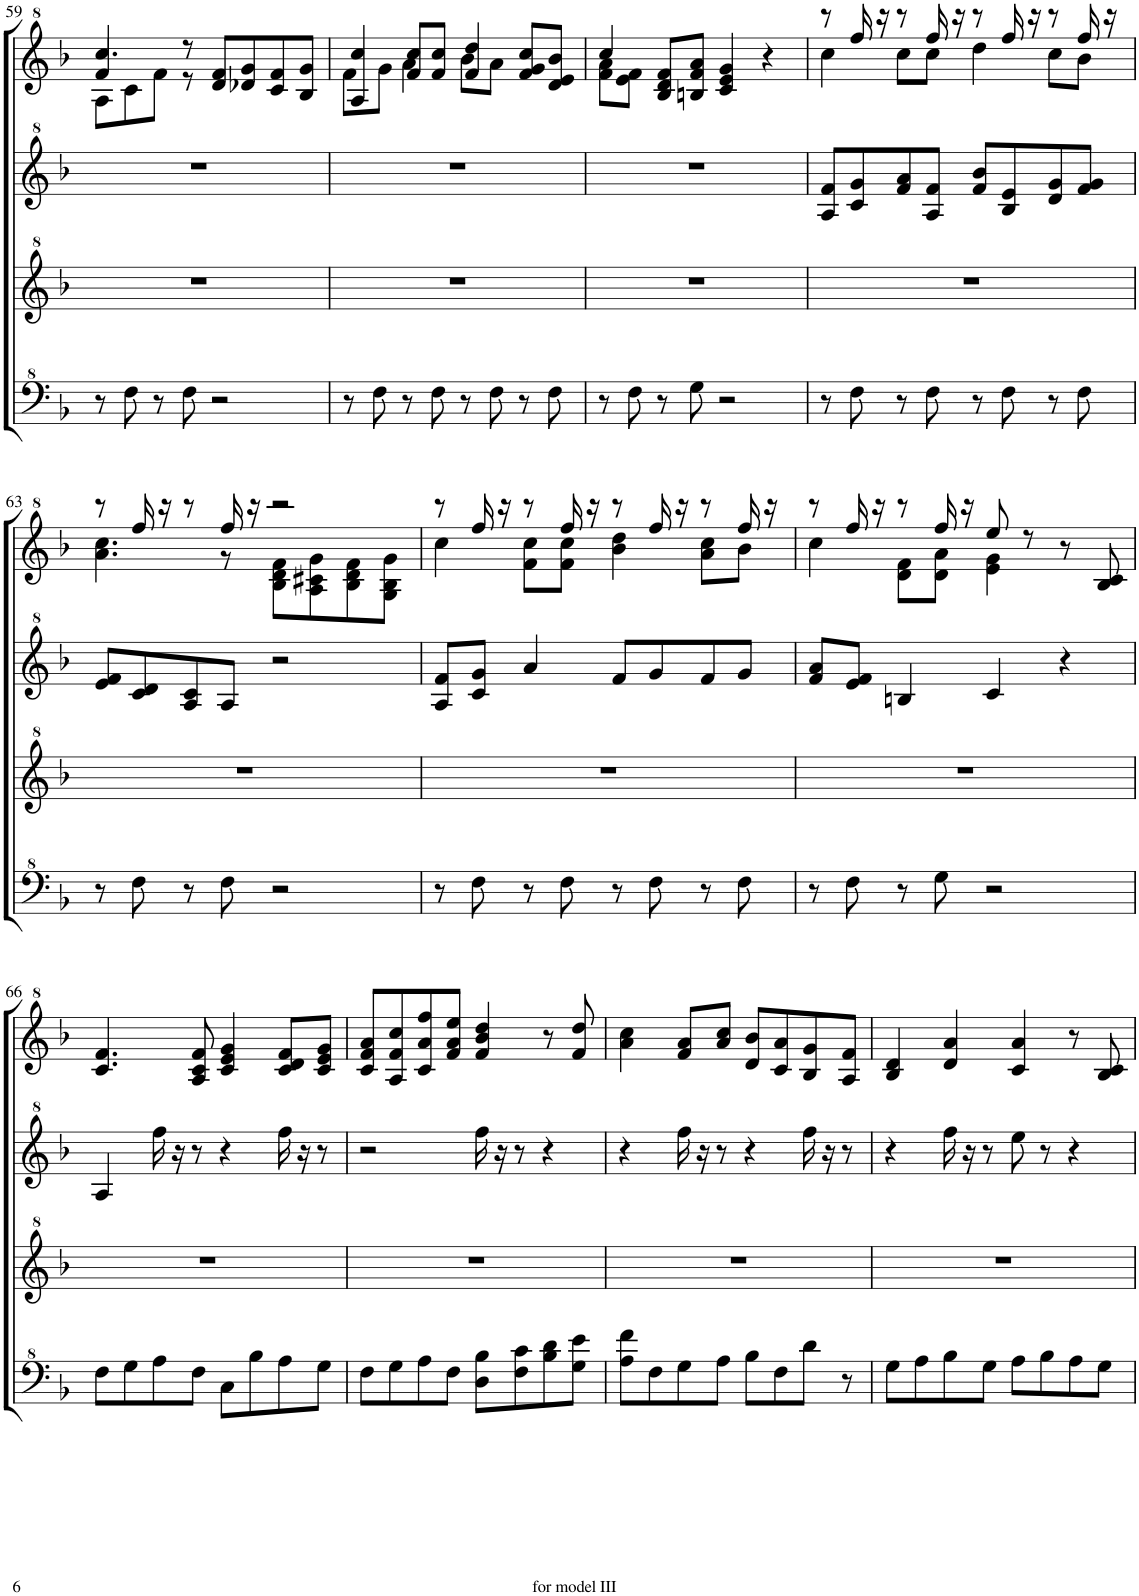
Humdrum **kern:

**kern	**kern	**kern	**kern
*part1	*part1	*part1	*part1
*staff4	*staff3	*staff2	*staff1
*I"Model III	*	*	*
!!LO:PB:g=z
*clefF^4	*clefG^2	*clefG^2	*clefG^2
*k[b-]	*k[b-]	*k[b-]	*k[b-]
*M4/4	*M4/4	*M4/4	*M4/4
=59	=59	=59	=59
*	*	*	*^
*	*	*	*	*^
8r	1r	1r	4.ccc/	8a\L	4ff/
8f\	.	.	.	8cc\	.
8r	.	.	.	8ff\J	2.ryy
8f\	.	.	8r	8r	.
2r	.	.	8dd/ 8ff/L	2ryy	.
.	.	.	8dd-X/ 8gg/	.	.
.	.	.	8cc/ 8ff/	.	.
.	.	.	8b-/ 8gg/J	.	.
*	*	*	*	*v	*v
=60	=60	=60	=60	=60
8r	1r	1r	4a/ 4ccc/	8ff\L
8f\	.	.	.	8gg\J
8r	.	.	8ff/ 8ccc/L	4aa\
8f\	.	.	8ff/ 8ccc/J	.
8r	.	.	4ff/ 4ddd/	8bb-\L
8f\	.	.	.	8aa\J
8r	.	.	8ff/ 8gg/ 8ccc/L	4ryy
8f\	.	.	8dd/ 8ee/ 8bb-/J	.
=61	=61	=61	=61	=61
8r	1r	1r	4ccc/	8ff\ 8aa\L
8f\	.	.	.	8ee\ 8ff\J
8r	.	.	8b-/ 8dd/ 8ff/L	2.ryy
8g\	.	.	8bn/ 8ff/ 8aa/J	.
2r	.	.	4cc/ 4ee/ 4gg/	.
.	.	.	4r	.
=62	=62	=62	=62	=62
8r	1r	8a/ 8ff/L	8r	4ccc\
8f\	.	8cc/ 8gg/	16fff/	.
.	.	.	16r	.
8r	.	8ff/ 8aa/	8r	8ccc\L
8f\	.	8a/ 8ff/J	16fff/	8ccc\J
.	.	.	16r	.
8r	.	8ff/ 8bb-/L	8r	4ddd\
8f\	.	8b-/ 8ee/	16fff/	.
.	.	.	16r	.
8r	.	8dd/ 8gg/	8r	8ccc\L
8f\	.	8ff/ 8gg/J	16fff/	8bb-\J
.	.	.	16r	.
!!LO:LB:g=z	!!
=63	=63	=63	=63	=63
8r	1r	8ee/ 8ff/L	8r	4.aa\ 4.ccc\
8f\	.	8cc/ 8dd/	16fff/	.
.	.	.	16r	.
8r	.	8a/ 8cc/	8r	.
8f\	.	8a/J	16fff/	8r
.	.	.	16r	.
2r	.	2r	2r	8b-\ 8dd\ 8ff\L
.	.	.	.	8a\ 8cc#X\ 8gg\
.	.	.	.	8b-\ 8dd\ 8ff\
.	.	.	.	8g\ 8b-\ 8gg\J
=64	=64	=64	=64	=64
8r	1r	8a/ 8ff/L	8r	4ccc\
8f\	.	8cc/ 8gg/J	16fff/	.
.	.	.	16r	.
8r	.	4aa/	8r	8ff\ 8ccc\L
8f\	.	.	16fff/	8ff\ 8ccc\J
.	.	.	16r	.
8r	.	8ff/L	8r	4bb-\ 4ddd\
8f\	.	8gg/	16fff/	.
.	.	.	16r	.
8r	.	8ff/	8r	8aa\ 8ccc\L
8f\	.	8gg/J	16fff/	8bb-\J
.	.	.	16r	.
=65	=65	=65	=65	=65
8r	1r	8ff/ 8aa/L	8r	4ccc\
8f\	.	8ee/ 8ff/J	16fff/	.
.	.	.	16r	.
8r	.	4bn/	8r	8dd\ 8ff\L
8g\	.	.	16fff/	8dd\ 8aa\J
.	.	.	16r	.
2r	.	4cc/	8eee/	4ee\ 4gg\
.	.	.	8r	.
.	.	4r	8r	4ryy
.	.	.	8b-/ 8cc/	.
*	*	*	*v	*v
!!LO:LB:g=z
=66	=66	=66	=66
8f\L	1r	4a/	4.cc/ 4.ff/
8g\	.	.	.
8a\	.	16fff\	.
.	.	16r	.
8f\J	.	8r	8a/ 8cc/ 8ff/
8c\L	.	4r	4cc/ 4ee/ 4gg/
8b-\	.	.	.
8a\	.	16fff\	8cc/ 8dd/ 8ff/L
.	.	16r	.
8g\J	.	8r	8cc/ 8ee/ 8gg/J
=67	=67	=67	=67
8f\L	1r	2r	8cc/ 8ff/ 8aa/L
8g\	.	.	8a/ 8ff/ 8ccc/
8a\	.	.	8cc/ 8aa/ 8fff/
8f\J	.	.	8ff/ 8aa/ 8eee/J
8d\ 8b-\L	.	16fff\	4ff/ 4bb-/ 4ddd/
.	.	16r	.
8f\ 8cc\	.	8r	.
8b-\ 8dd\	.	4r	8r
8g\ 8ee\J	.	.	8ff/ 8ddd/
=68	=68	=68	=68
8a\ 8ff\L	1r	4r	4aa\ 4ccc\
8f\	.	.	.
8g\	.	16fff\	8ff/ 8aa/L
.	.	16r	.
8a\J	.	8r	8aa/ 8ccc/J
8b-\L	.	4r	8dd/ 8bb-/L
8f\	.	.	8cc/ 8aa/
8dd\J	.	16fff\	8b-/ 8gg/
.	.	16r	.
8r	.	8r	8a/ 8ff/J
=69	=69	=69	=69
8g\L	1r	4r	4b-/ 4dd/
8a\	.	.	.
8b-\	.	16fff\	4dd/ 4aa/
.	.	16r	.
8g\J	.	8r	.
8a\L	.	8eee\	4cc/ 4aa/
8b-\	.	8r	.
8a\	.	4r	8r
8g\J	.	.	8b-/ 8cc/
=	=	=	=
*-	*-	*-	*-
